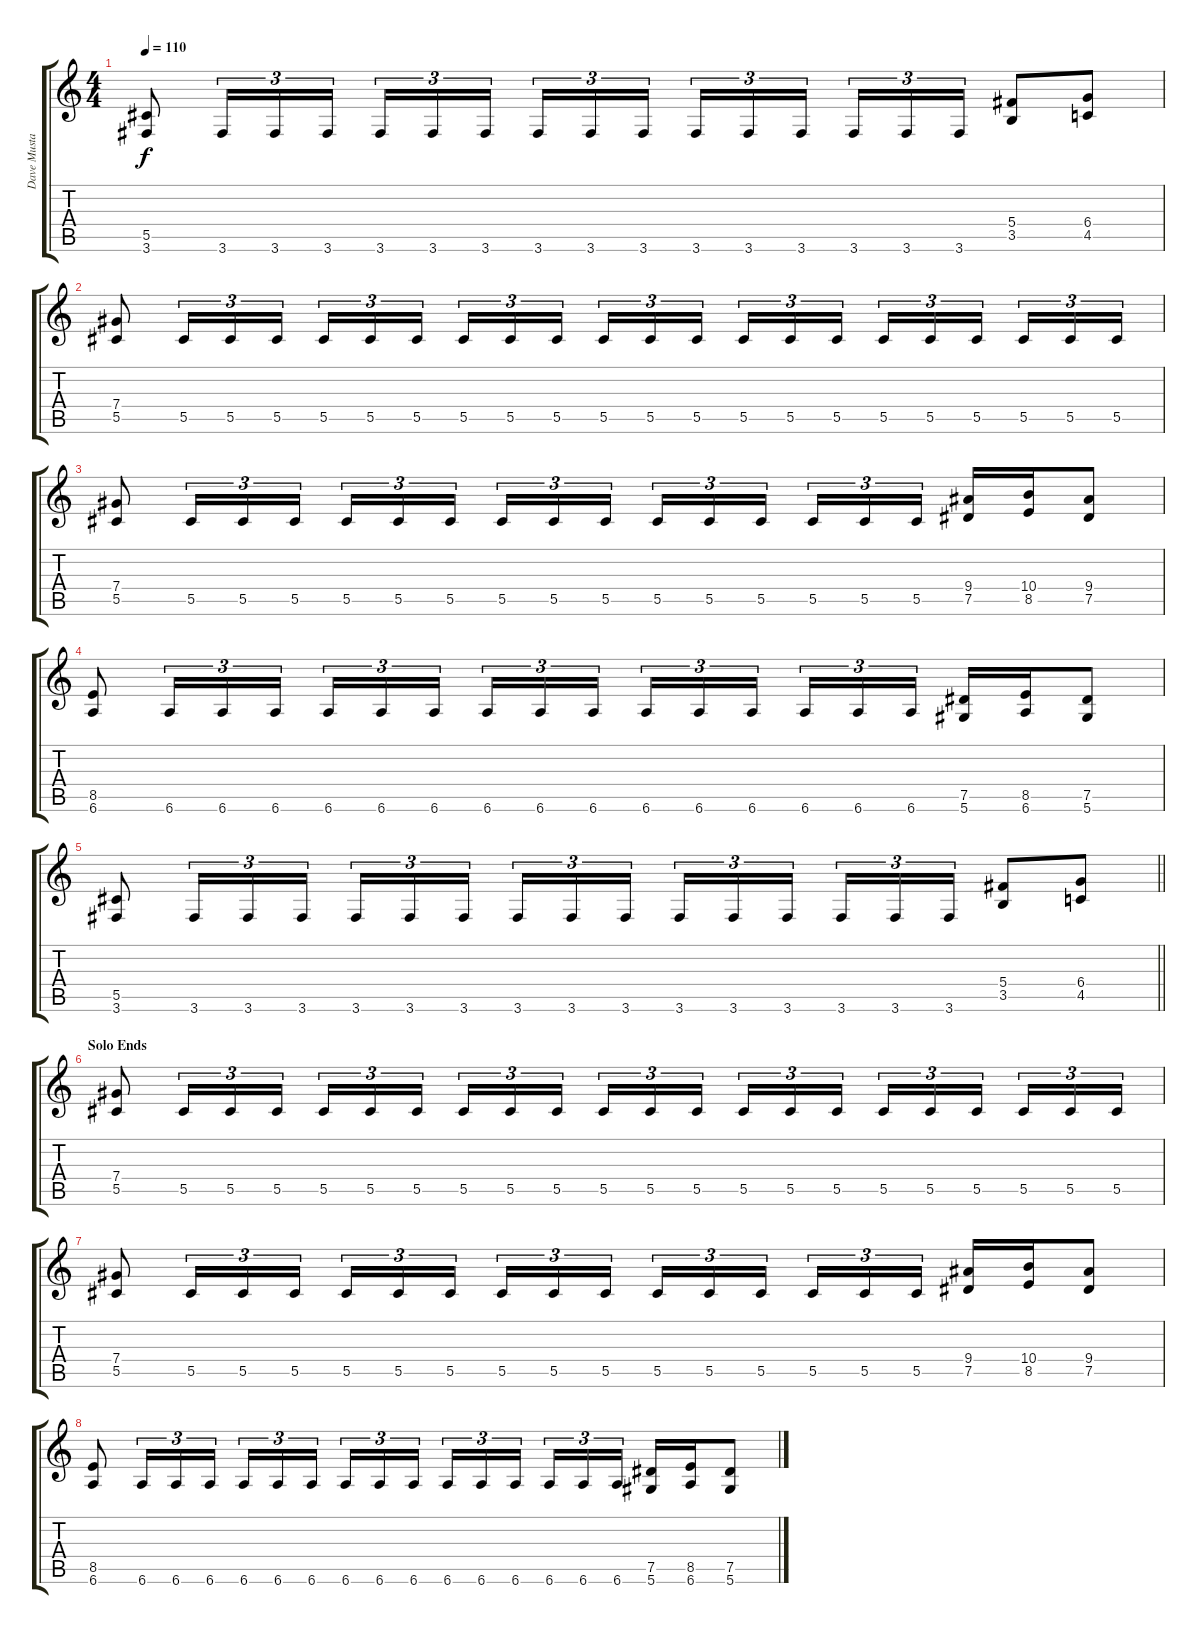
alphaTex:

\track ("Dave Mustaine" "Dave Musta") {instrument distortionguitar}
\staff {score tabs}
\tuning (Eb4 Bb3 Gb3 Db3 Ab2 Eb2) {hide}
\ts (4 4)
\tempo 110
\clef g2
\ks c
(5.5 3.6).8{dy f} 3.6.16{tu (3 2)} 3.6.16{tu (3 2)} 3.6.16{tu (3 2)} 3.6.16{tu (3 2)} 3.6.16{tu (3 2)} 3.6.16{tu (3 2) beam splitsecondary} 3.6.16{tu (3 2)} 3.6.16{tu (3 2)} 3.6.16{tu (3 2)} 3.6.16{tu (3 2)} 3.6.16{tu (3 2)} 3.6.16{tu (3 2) beam splitsecondary} 3.6.16{tu (3 2)} 3.6.16{tu (3 2)} 3.6.16{tu (3 2)} (5.4 3.5).8 (6.4 4.5).8 |
(7.4 5.5).8 5.5.16{tu (3 2)} 5.5.16{tu (3 2)} 5.5.16{tu (3 2)} 5.5.16{tu (3 2)} 5.5.16{tu (3 2)} 5.5.16{tu (3 2) beam splitsecondary} 5.5.16{tu (3 2)} 5.5.16{tu (3 2)} 5.5.16{tu (3 2)} 5.5.16{tu (3 2)} 5.5.16{tu (3 2)} 5.5.16{tu (3 2) beam splitsecondary} 5.5.16{tu (3 2)} 5.5.16{tu (3 2)} 5.5.16{tu (3 2)} 5.5.16{tu (3 2)} 5.5.16{tu (3 2)} 5.5.16{tu (3 2) beam splitsecondary} 5.5.16{tu (3 2)} 5.5.16{tu (3 2)} 5.5.16{tu (3 2)} |
(7.4 5.5).8 5.5.16{tu (3 2)} 5.5.16{tu (3 2)} 5.5.16{tu (3 2)} 5.5.16{tu (3 2)} 5.5.16{tu (3 2)} 5.5.16{tu (3 2) beam splitsecondary} 5.5.16{tu (3 2)} 5.5.16{tu (3 2)} 5.5.16{tu (3 2)} 5.5.16{tu (3 2)} 5.5.16{tu (3 2)} 5.5.16{tu (3 2) beam splitsecondary} 5.5.16{tu (3 2)} 5.5.16{tu (3 2)} 5.5.16{tu (3 2)} (9.4 7.5).16 (10.4 8.5).16 (9.4 7.5).8 |
(8.5 6.6).8 6.6.16{tu (3 2)} 6.6.16{tu (3 2)} 6.6.16{tu (3 2)} 6.6.16{tu (3 2)} 6.6.16{tu (3 2)} 6.6.16{tu (3 2) beam splitsecondary} 6.6.16{tu (3 2)} 6.6.16{tu (3 2)} 6.6.16{tu (3 2)} 6.6.16{tu (3 2)} 6.6.16{tu (3 2)} 6.6.16{tu (3 2) beam splitsecondary} 6.6.16{tu (3 2)} 6.6.16{tu (3 2)} 6.6.16{tu (3 2)} (7.5 5.6).16 (8.5 6.6).16 (7.5 5.6).8 |
\barLineRight lightlight
(5.5 3.6).8 3.6.16{tu (3 2)} 3.6.16{tu (3 2)} 3.6.16{tu (3 2)} 3.6.16{tu (3 2)} 3.6.16{tu (3 2)} 3.6.16{tu (3 2) beam splitsecondary} 3.6.16{tu (3 2)} 3.6.16{tu (3 2)} 3.6.16{tu (3 2)} 3.6.16{tu (3 2)} 3.6.16{tu (3 2)} 3.6.16{tu (3 2) beam splitsecondary} 3.6.16{tu (3 2)} 3.6.16{tu (3 2)} 3.6.16{tu (3 2)} (5.4 3.5).8 (6.4 4.5).8 |
\section ("" "Solo Ends")
(7.4 5.5).8 5.5.16{tu (3 2)} 5.5.16{tu (3 2)} 5.5.16{tu (3 2)} 5.5.16{tu (3 2)} 5.5.16{tu (3 2)} 5.5.16{tu (3 2) beam splitsecondary} 5.5.16{tu (3 2)} 5.5.16{tu (3 2)} 5.5.16{tu (3 2)} 5.5.16{tu (3 2)} 5.5.16{tu (3 2)} 5.5.16{tu (3 2) beam splitsecondary} 5.5.16{tu (3 2)} 5.5.16{tu (3 2)} 5.5.16{tu (3 2)} 5.5.16{tu (3 2)} 5.5.16{tu (3 2)} 5.5.16{tu (3 2) beam splitsecondary} 5.5.16{tu (3 2)} 5.5.16{tu (3 2)} 5.5.16{tu (3 2)} |
(7.4 5.5).8 5.5.16{tu (3 2)} 5.5.16{tu (3 2)} 5.5.16{tu (3 2)} 5.5.16{tu (3 2)} 5.5.16{tu (3 2)} 5.5.16{tu (3 2) beam splitsecondary} 5.5.16{tu (3 2)} 5.5.16{tu (3 2)} 5.5.16{tu (3 2)} 5.5.16{tu (3 2)} 5.5.16{tu (3 2)} 5.5.16{tu (3 2) beam splitsecondary} 5.5.16{tu (3 2)} 5.5.16{tu (3 2)} 5.5.16{tu (3 2)} (9.4 7.5).16 (10.4 8.5).16 (9.4 7.5).8 |
(8.5 6.6).8 6.6.16{tu (3 2)} 6.6.16{tu (3 2)} 6.6.16{tu (3 2)} 6.6.16{tu (3 2)} 6.6.16{tu (3 2)} 6.6.16{tu (3 2) beam splitsecondary} 6.6.16{tu (3 2)} 6.6.16{tu (3 2)} 6.6.16{tu (3 2)} 6.6.16{tu (3 2)} 6.6.16{tu (3 2)} 6.6.16{tu (3 2) beam splitsecondary} 6.6.16{tu (3 2)} 6.6.16{tu (3 2)} 6.6.16{tu (3 2)} (7.5 5.6).16 (8.5 6.6).16 (7.5 5.6).8
